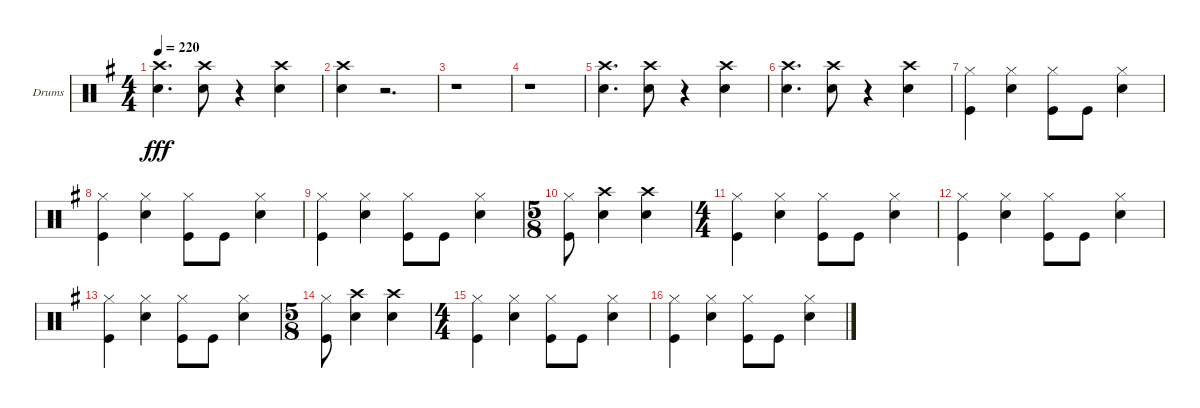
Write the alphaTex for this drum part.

\defaultSystemsLayout 4
\bracketExtendMode groupsimilarinstruments
\firstSystemTrackNameOrientation horizontal
\otherSystemsTrackNameOrientation horizontal
\chordDiagramsInScore
\track ("Lars U." "Drums") {instrument percussion}
\staff {score}
\articulation defaults
\ts (4 4)
\tempo 220
\clef neutral
\ks g
("Snare (hit) 2" "Crash high (hit)").4{d dy fff} ("Snare (hit) 2" "Crash high (hit)").8 r.4 ("Crash high (hit)" "Snare (hit) 2").4 |
("Snare (hit) 2" "Crash high (hit)").4 r.2{d} |
r.1 |
r.1 |
("Snare (hit) 2" "Crash high (hit)").4{d} ("Snare (hit) 2" "Crash high (hit)").8 r.4 ("Snare (hit) 2" "Crash high (hit)").4 |
("Snare (hit) 2" "Crash high (hit)").4{d} ("Snare (hit) 2" "Crash high (hit)").8 r.4 ("Snare (hit) 2" "Crash high (hit)").4 |
("Hi-Hat (closed)" "Kick (hit)").4 ("Snare (hit) 2" "Hi-Hat (closed)").4 ("Kick (hit)" "Hi-Hat (closed)").8 "Kick (hit)".8 ("Snare (hit) 2" "Hi-Hat (closed)").4 |
("Kick (hit)" "Hi-Hat (closed)").4 ("Snare (hit) 2" "Hi-Hat (closed)").4 ("Hi-Hat (closed)" "Kick (hit)").8 "Kick (hit)".8 ("Snare (hit) 2" "Hi-Hat (closed)").4 |
("Kick (hit)" "Hi-Hat (closed)").4 ("Snare (hit) 2" "Hi-Hat (closed)").4 ("Kick (hit)" "Hi-Hat (closed)").8 "Kick (hit)".8 ("Hi-Hat (closed)" "Snare (hit) 2").4 |
\ts (5 8)
("Kick (hit)" "Hi-Hat (closed)").8 ("Crash high (hit)" "Snare (hit) 2").4 ("Crash high (hit)" "Snare (hit) 2").4 |
\ts (4 4)
("Hi-Hat (closed)" "Kick (hit)").4 ("Snare (hit) 2" "Hi-Hat (closed)").4 ("Kick (hit)" "Hi-Hat (closed)").8 "Kick (hit)".8 ("Snare (hit) 2" "Hi-Hat (closed)").4 |
("Kick (hit)" "Hi-Hat (closed)").4 ("Snare (hit) 2" "Hi-Hat (closed)").4 ("Hi-Hat (closed)" "Kick (hit)").8 "Kick (hit)".8 ("Snare (hit) 2" "Hi-Hat (closed)").4 |
("Kick (hit)" "Hi-Hat (closed)").4 ("Snare (hit) 2" "Hi-Hat (closed)").4 ("Kick (hit)" "Hi-Hat (closed)").8 "Kick (hit)".8 ("Hi-Hat (closed)" "Snare (hit) 2").4 |
\ts (5 8)
("Kick (hit)" "Hi-Hat (closed)").8 ("Crash high (hit)" "Snare (hit) 2").4 ("Crash high (hit)" "Snare (hit) 2").4 |
\ts (4 4)
("Hi-Hat (closed)" "Kick (hit)").4 ("Snare (hit) 2" "Hi-Hat (closed)").4 ("Kick (hit)" "Hi-Hat (closed)").8 "Kick (hit)".8 ("Snare (hit) 2" "Hi-Hat (closed)").4 |
("Kick (hit)" "Hi-Hat (closed)").4 ("Snare (hit) 2" "Hi-Hat (closed)").4 ("Hi-Hat (closed)" "Kick (hit)").8 "Kick (hit)".8 ("Snare (hit) 2" "Hi-Hat (closed)").4
